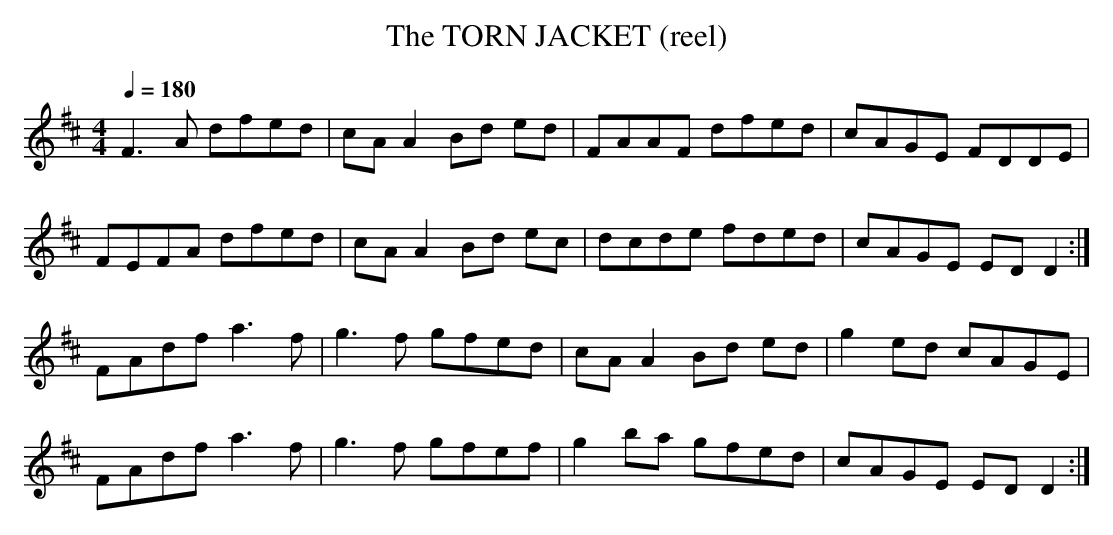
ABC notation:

X:1
T:TORN JACKET (reel), The
Q:1/4=180
M:4/4
L:1/8
K:D
F3A dfed|cAA2 Bd ed|FAAF dfed|cAGE FDDE|
FEFA dfed|cA A2 Bd ec|dcde fded|cAGE ED D2 :|
FAdf a3 f|g3 f gfed|cA A2 Bd ed|g2 ed cAGE|
FAdf a3 f|g3 f gfef|g2 ba gfed|cAGE ED D2 :|
